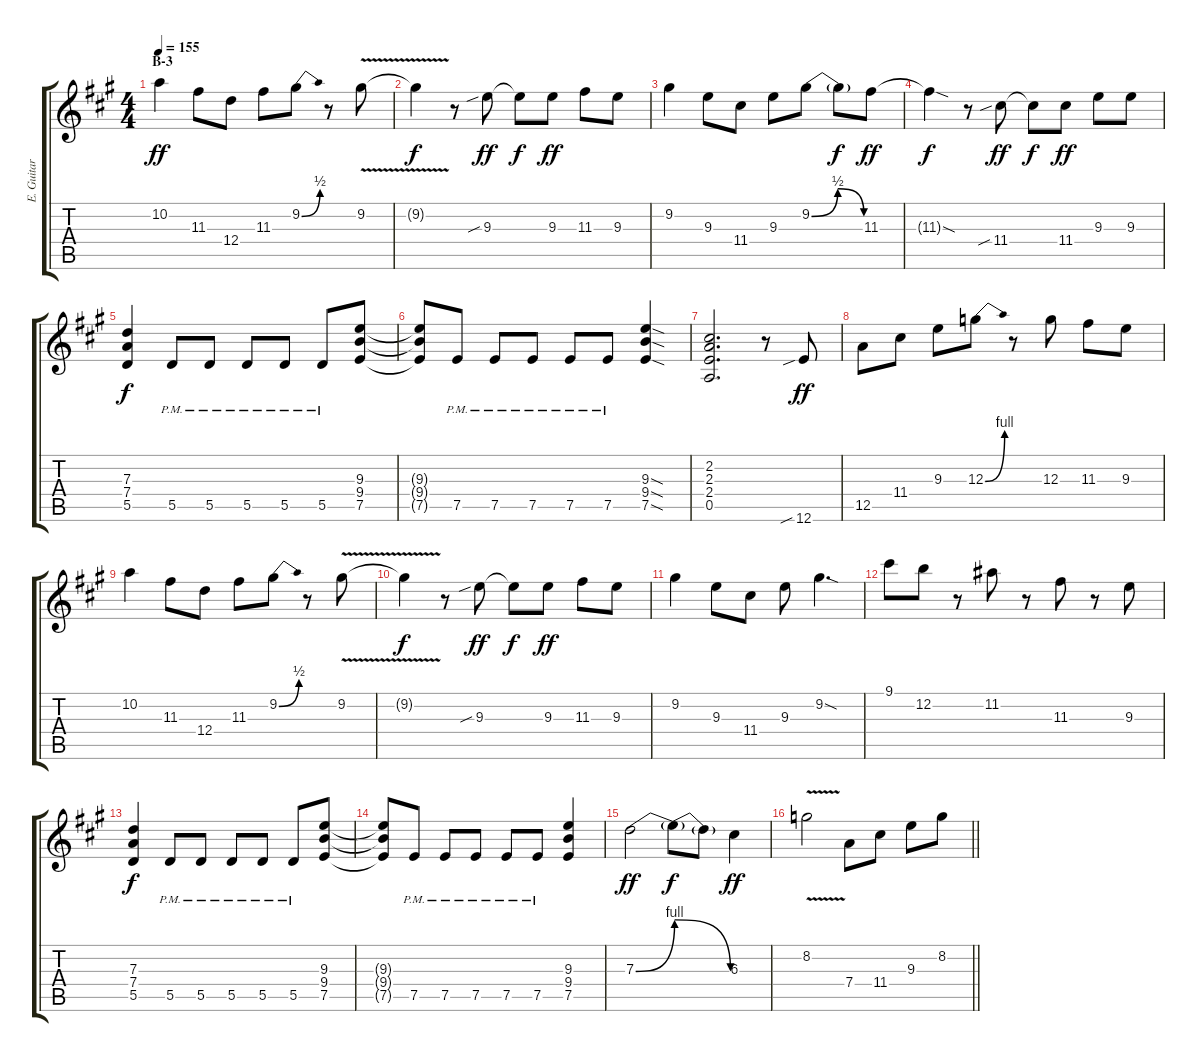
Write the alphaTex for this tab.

\track ("E. Guitar II" "E. Guitar ") {instrument overdrivenguitar}
\staff {score tabs}
\tuning (E4 B3 G3 D3 A2 E2) {hide}
\ts (4 4)
\section ("" "B-3")
\tempo 155
\clef g2
\ks a
10.2.4{dy ff} 11.3.8 12.4.8 11.3.8 9.2{be (bend 0 0 60 2)}.8 r.8 9.2{v}.8 |
9.2{t}.4{dy f} r.8 9.3{sib}.8{dy ff} 9.3{t}.8{dy f} 9.3.8{dy ff} 11.3.8 9.3.8 |
9.2.4 9.3.8 11.4.8 9.3.8 9.2{be (bendrelease 0 0 30 2 30 2 60 0)}.8 9.2{t}.8{dy f} 11.3.8{dy ff} |
11.3{sod t}.4{dy f} r.8 11.4{sib}.8{dy ff} 11.4{t}.8{dy f} 11.4.8{dy ff} 9.3.8 9.3.8 |
(7.3 7.4 5.5).4{dy f} 5.5{pm}.8 5.5{pm}.8 5.5{pm}.8 5.5{pm}.8 5.5{pm}.8 (9.3 9.4 7.5).8 |
(9.3{t} 9.4{t} 7.5{t}).8 7.5{pm}.8 7.5{pm}.8 7.5{pm}.8 7.5{pm}.8 7.5{pm}.8 (9.3{sod} 9.4{sod} 7.5{sod}).4 |
(2.2 2.3 2.4 0.5).2{d} r.8 12.6{sib}.8{dy ff} |
12.5.8 11.4.8 9.3.8 12.3{be (bend 0 0 60 4)}.8 r.8 12.3.8 11.3.8 9.3.8 |
10.2.4 11.3.8 12.4.8 11.3.8 9.2{be (bend 0 0 60 2)}.8 r.8 9.2{v}.8 |
9.2{t}.4{dy f} r.8 9.3{sib}.8{dy ff} 9.3{t}.8{dy f} 9.3.8{dy ff} 11.3.8 9.3.8 |
9.2.4 9.3.8 11.4.8 9.3.8 9.2{sod}.4{d} |
9.1.8 12.2.8 r.8 11.2.8 r.8 11.3.8 r.8 9.3.8 |
(7.3 7.4 5.5).4{dy f} 5.5{pm}.8 5.5{pm}.8 5.5{pm}.8 5.5{pm}.8 5.5{pm}.8 (9.3 9.4 7.5).8 |
(9.3{t} 9.4{t} 7.5{t}).8 7.5{pm}.8 7.5{pm}.8 7.5{pm}.8 7.5{pm}.8 7.5{pm}.8 (9.3 9.4 7.5).4 |
7.3{be (bend 0 0 60 4)}.2{dy ff} 7.3{be (release 0 4 60 0) t}.8{dy f} 7.3{t}.8 6.3.4{dy ff} |
\barLineRight lightlight
8.2{v}.2 7.4.8 11.4.8 9.3.8 8.2.8
